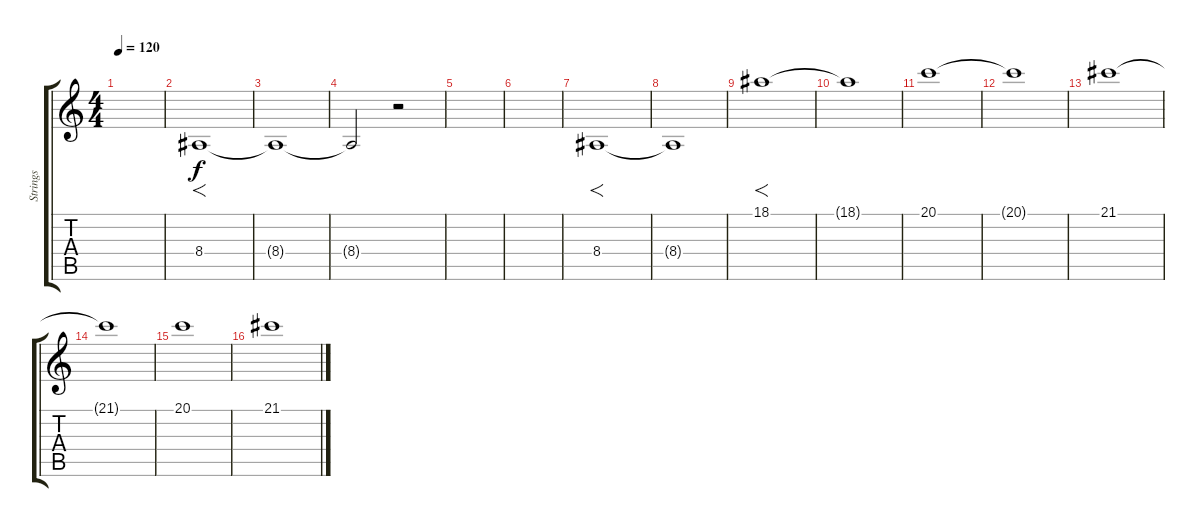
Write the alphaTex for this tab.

\track ("Strings" "Strings") {instrument fx2soundtrack}
\staff {score tabs}
\tuning (E4 B3 G3 D3 A2 E2) {hide}
\ts (4 4)
\tempo 120
\clef g2
\ks c
|
8.4.1{f} |
8.4{t}.1 |
8.4{t}.2 r.2 |
|
|
8.4.1{f} |
8.4{t}.1 |
18.1.1{f} |
18.1{t}.1 |
20.1.1 |
20.1{t}.1 |
21.1.1 |
21.1{t}.1 |
20.1.1 |
21.1.1
